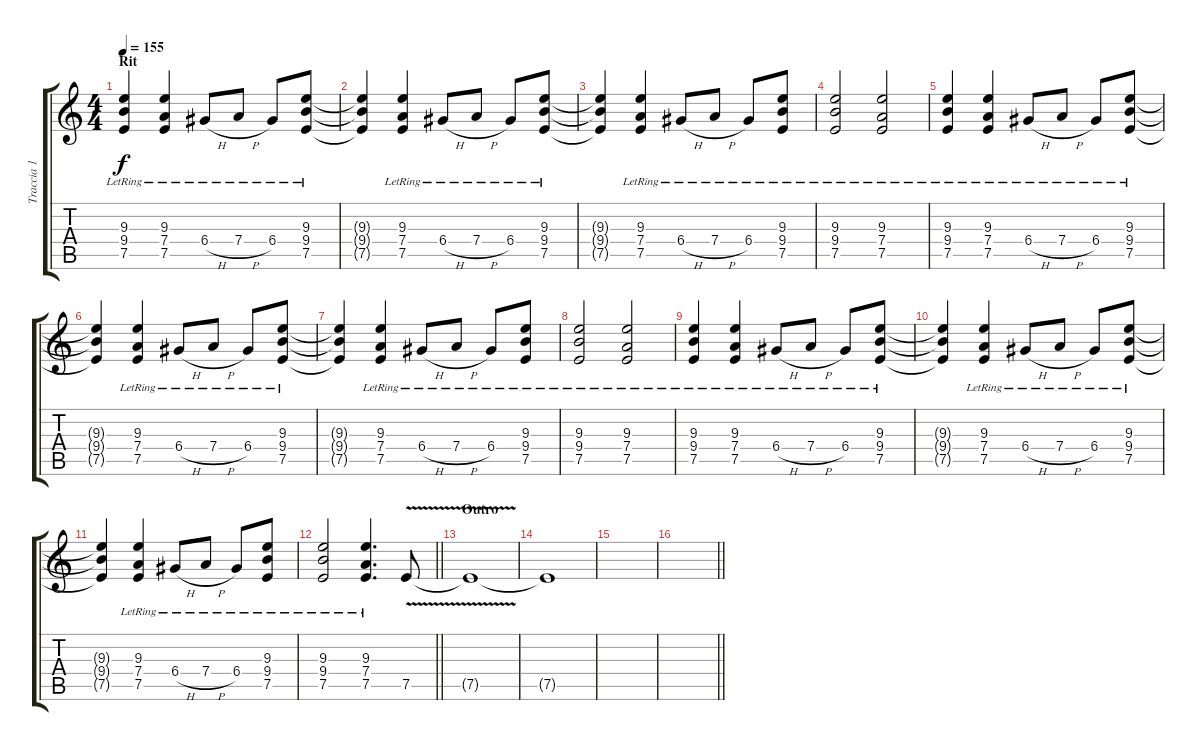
\track ("Traccia 1" "Traccia 1") {instrument overdrivenguitar}
\staff {score tabs}
\tuning (E4 B3 G3 D3 A2 E2) {hide}
\ts (4 4)
\section ("" "Rit")
\tempo 155
\clef g2
\ks c
(9.3{lr} 9.4{lr} 7.5{lr}).4{dy f} (9.3{lr} 7.4{lr} 7.5{lr}).4 6.4{h lr}.8 7.4{h lr}.8 6.4{lr}.8 (9.3 9.4{lr} 7.5).8 |
(9.3{t} 9.4{t} 7.5{t}).4 (9.3{lr} 7.4 7.5).4 6.4{h lr}.8 7.4{h lr}.8 6.4{lr}.8 (9.3 9.4{lr} 7.5).8 |
(9.3{t} 9.4{t} 7.5{t}).4 (9.3{lr} 7.4 7.5).4 6.4{h lr}.8 7.4{h lr}.8 6.4{lr}.8 (9.3 9.4{lr} 7.5).8 |
(9.3{lr} 9.4 7.5).2 (9.3{lr} 7.4 7.5).2 |
(9.3{lr} 9.4{lr} 7.5{lr}).4 (9.3{lr} 7.4{lr} 7.5{lr}).4 6.4{h lr}.8 7.4{h lr}.8 6.4{lr}.8 (9.3 9.4{lr} 7.5).8 |
(9.3{t} 9.4{t} 7.5{t}).4 (9.3{lr} 7.4 7.5).4 6.4{h lr}.8 7.4{h lr}.8 6.4{lr}.8 (9.3 9.4{lr} 7.5).8 |
(9.3{t} 9.4{t} 7.5{t}).4 (9.3{lr} 7.4 7.5).4 6.4{h lr}.8 7.4{h lr}.8 6.4{lr}.8 (9.3 9.4{lr} 7.5).8 |
(9.3{lr} 9.4 7.5).2 (9.3{lr} 7.4 7.5).2 |
(9.3{lr} 9.4{lr} 7.5{lr}).4 (9.3{lr} 7.4{lr} 7.5{lr}).4 6.4{h lr}.8 7.4{h lr}.8 6.4{lr}.8 (9.3 9.4{lr} 7.5).8 |
(9.3{t} 9.4{t} 7.5{t}).4 (9.3{lr} 7.4 7.5).4 6.4{h lr}.8 7.4{h lr}.8 6.4{lr}.8 (9.3 9.4{lr} 7.5).8 |
(9.3{t} 9.4{t} 7.5{t}).4 (9.3{lr} 7.4 7.5).4 6.4{h lr}.8 7.4{h lr}.8 6.4{lr}.8 (9.3 9.4{lr} 7.5).8 |
\barLineRight lightlight
(9.3{lr} 9.4 7.5).2 (9.3{lr} 7.4 7.5).4{d} 7.5{v}.8 |
\section ("" "Outro")
7.5{t}.1 |
7.5{t}.1 |
|
\barLineRight lightlight
